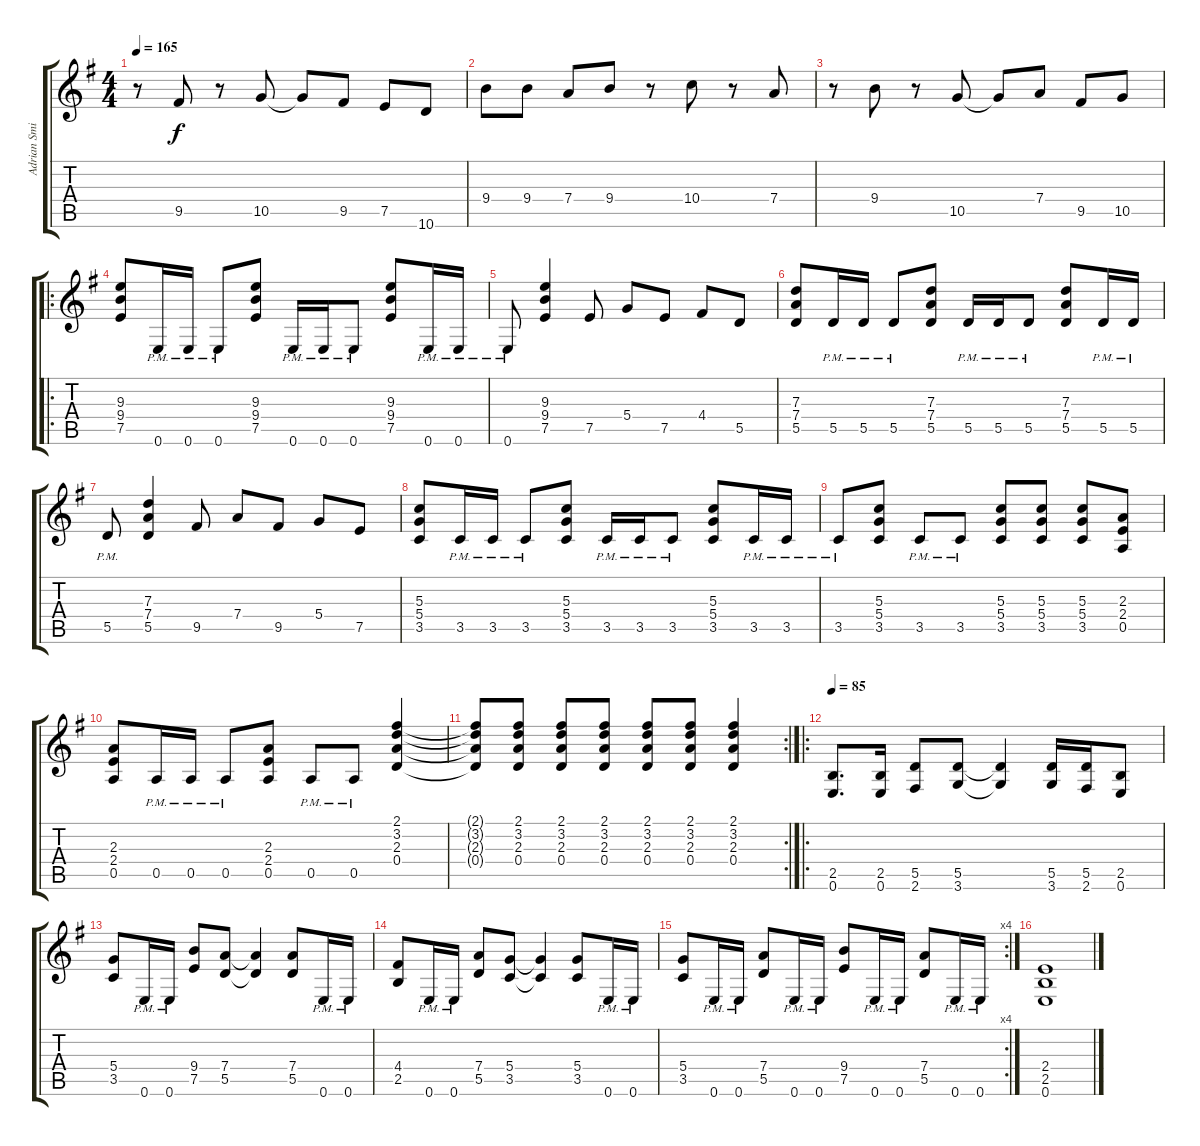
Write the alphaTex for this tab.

\track ("Adrian Smith" "Adrian Smi") {instrument acousticguitarnylon}
\staff {score tabs}
\tuning (E4 B3 G3 D3 A2 E2) {hide}
\ts (4 4)
\tempo 165
\clef g2
\ks g
r.8{dy f} 9.5.8 r.8 10.5.8 10.5{t}.8 9.5.8 7.5.8 10.6.8 |
9.4.8 9.4.8 7.4.8 9.4.8 r.8 10.4.8 r.8 7.4.8 |
r.8 9.4.8 r.8 10.5.8 10.5{t}.8 7.4.8 9.5.8 10.5.8 |
\ro
(9.3 9.4 7.5).8 0.6{pm}.16 0.6{pm}.16 0.6{pm}.8 (9.3 9.4 7.5).8 0.6{pm}.16 0.6{pm}.16 0.6{pm}.8 (9.3 9.4 7.5).8 0.6{pm}.16 0.6{pm}.16 |
0.6{pm}.8 (9.3 9.4 7.5).4 7.5.8 5.4.8 7.5.8 4.4.8 5.5.8 |
(7.3 7.4 5.5).8 5.5{pm}.16 5.5{pm}.16 5.5{pm}.8 (7.3 7.4 5.5).8 5.5{pm}.16 5.5{pm}.16 5.5{pm}.8 (7.3 7.4 5.5).8 5.5{pm}.16 5.5{pm}.16 |
5.5{pm}.8 (7.3 7.4 5.5).4 9.5.8 7.4.8 9.5.8 5.4.8 7.5.8 |
(5.3 5.4 3.5).8 3.5{pm}.16 3.5{pm}.16 3.5{pm}.8 (5.3 5.4 3.5).8 3.5{pm}.16 3.5{pm}.16 3.5{pm}.8 (5.3 5.4 3.5).8 3.5{pm}.16 3.5{pm}.16 |
3.5{pm}.8 (5.3 5.4 3.5).8 3.5{pm}.8 3.5{pm}.8 (5.3 5.4 3.5).8 (5.3 5.4 3.5).8 (5.3 5.4 3.5).8 (2.3 2.4 0.5).8 |
(2.3 2.4 0.5).8 0.5{pm}.16 0.5{pm}.16 0.5{pm}.8 (2.3 2.4 0.5).8 0.5{pm}.8 0.5{pm}.8 (2.1 3.2 2.3 0.4).4 |
\rc 2
(2.1{t} 3.2{t} 2.3{t} 0.4{t}).8 (2.1 3.2 2.3 0.4).8 (2.1 3.2 2.3 0.4).8 (2.1 3.2 2.3 0.4).8 (2.1 3.2 2.3 0.4).8 (2.1 3.2 2.3 0.4).8 (2.1 3.2 2.3 0.4).4 |
\ro
\tempo 85
(2.5 0.6).8{d} (2.5 0.6).16 (5.5 2.6).8 (5.5 3.6).8 (5.5{t} 3.6{t}).4 (5.5 3.6).16 (5.5 2.6).16 (2.5 0.6).8 |
(5.4 3.5).8 0.6{pm}.16 0.6{pm}.16 (9.4 7.5).8 (7.4 5.5).8 (7.4{t} 5.5{t}).4 (7.4 5.5).8 0.6{pm}.16 0.6{pm}.16 |
(4.4 2.5).8 0.6{pm}.16 0.6{pm}.16 (7.4 5.5).8 (5.4 3.5).8 (5.4{t} 3.5{t}).4 (5.4 3.5).8 0.6{pm}.16 0.6{pm}.16 |
\rc 4
(5.4 3.5).8 0.6{pm}.16 0.6{pm}.16 (7.4 5.5).8 0.6{pm}.16 0.6{pm}.16 (9.4 7.5).8 0.6{pm}.16 0.6{pm}.16 (7.4 5.5).8 0.6{pm}.16 0.6{pm}.16 |
(2.4 2.5 0.6).1
